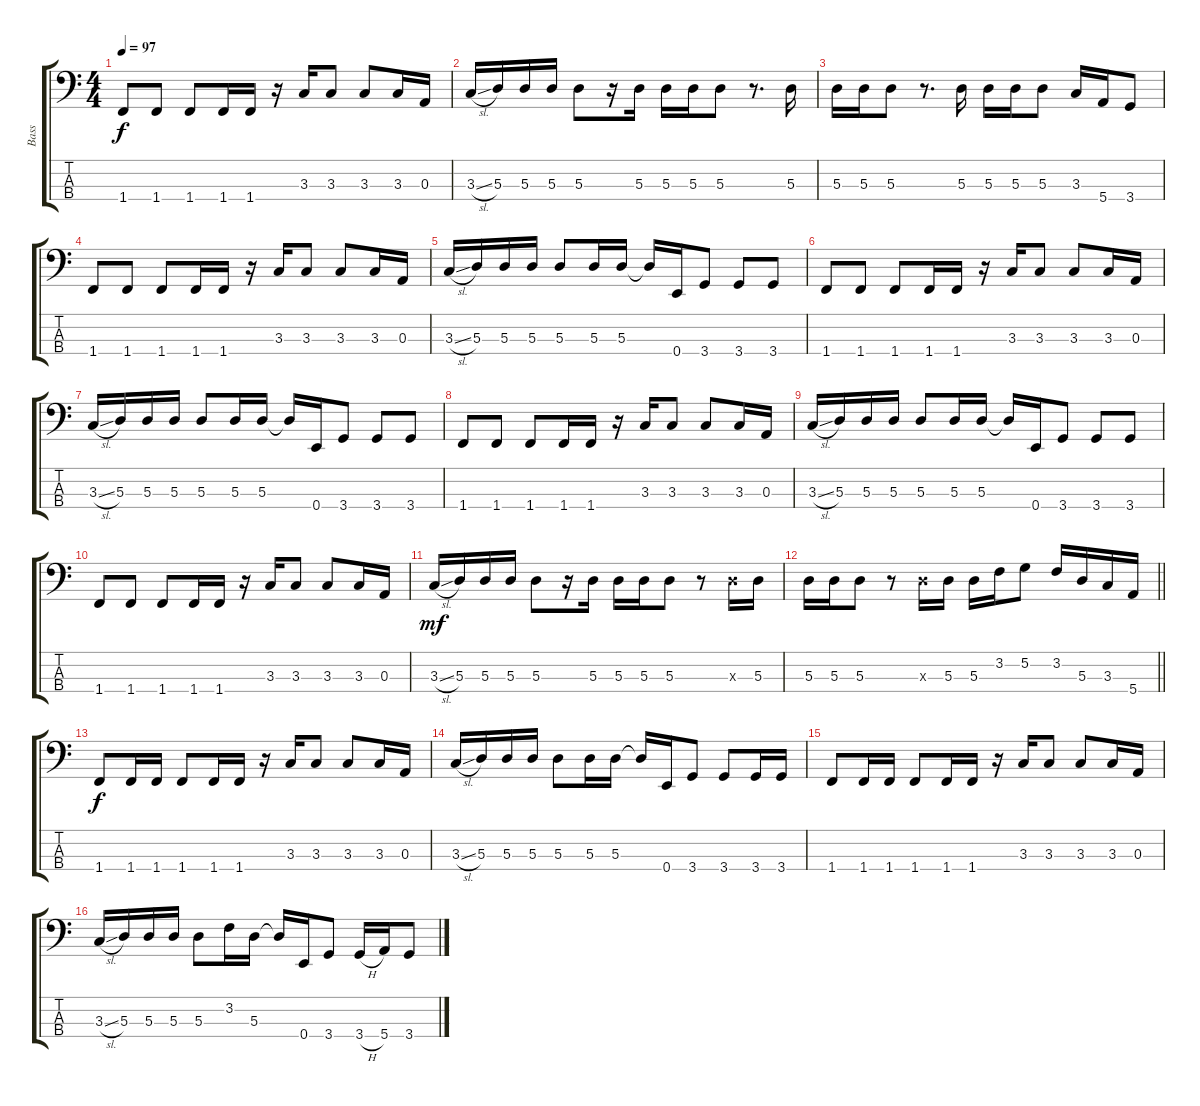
\track ("Bass" "Bass") {instrument electricbassfinger}
\staff {score tabs}
\tuning (G2 D2 A1 E1) {hide}
\ts (4 4)
\tempo 97
\clef f4
\ks aminor
1.4.8{dy f} 1.4.8 1.4.8 1.4.16 1.4.16 r.16 3.3.16 3.3.8 3.3.8 3.3.16 0.3.16 |
3.3{sl}.16 5.3.16 5.3.16 5.3.16 5.3.8 r.16 5.3.16 5.3.16 5.3.16 5.3.8 r.8{d} 5.3.16 |
5.3.16 5.3.16 5.3.8 r.8{d} 5.3.16 5.3.16 5.3.16 5.3.8 3.3.16 5.4.16 3.4.8 |
1.4.8 1.4.8 1.4.8 1.4.16 1.4.16 r.16 3.3.16 3.3.8 3.3.8 3.3.16 0.3.16 |
3.3{sl}.16{beam Up} 5.3.16{beam Up} 5.3.16{beam Up} 5.3.16{beam Up} 5.3.8{beam Up} 5.3.16{beam Up} 5.3.16{beam Up} 5.3{t}.16 0.4.16 3.4.8 3.4.8 3.4.8 |
1.4.8 1.4.8 1.4.8 1.4.16 1.4.16 r.16 3.3.16 3.3.8 3.3.8 3.3.16 0.3.16 |
3.3{sl}.16{beam Up} 5.3.16{beam Up} 5.3.16{beam Up} 5.3.16{beam Up} 5.3.8{beam Up} 5.3.16{beam Up} 5.3.16{beam Up} 5.3{t}.16 0.4.16 3.4.8 3.4.8 3.4.8 |
1.4.8 1.4.8 1.4.8 1.4.16 1.4.16 r.16 3.3.16 3.3.8 3.3.8 3.3.16 0.3.16 |
3.3{sl}.16{beam Up} 5.3.16{beam Up} 5.3.16{beam Up} 5.3.16{beam Up} 5.3.8{beam Up} 5.3.16{beam Up} 5.3.16{beam Up} 5.3{t}.16 0.4.16 3.4.8 3.4.8 3.4.8 |
1.4.8 1.4.8 1.4.8 1.4.16 1.4.16 r.16 3.3.16 3.3.8 3.3.8 3.3.16 0.3.16 |
3.3{sl}.16{dy mf} 5.3.16 5.3.16 5.3.16 5.3.8 r.16 5.3.16 5.3.16 5.3.16 5.3.8 r.8 5.3{x}.16 5.3.16 |
\barLineRight lightlight
5.3.16 5.3.16 5.3.8 r.8 5.3{x}.16 5.3.16 5.3.16 3.2.16 5.2.8 3.2.16 5.3.16 3.3.16 5.4.16 |
1.4.8{dy f} 1.4.16 1.4.16 1.4.8 1.4.16 1.4.16 r.16 3.3.16 3.3.8 3.3.8 3.3.16 0.3.16 |
3.3{sl}.16 5.3.16 5.3.16 5.3.16 5.3.8 5.3.16 5.3.16 5.3{t}.16 0.4.16 3.4.8 3.4.8 3.4.16 3.4.16 |
1.4.8 1.4.16 1.4.16 1.4.8 1.4.16 1.4.16 r.16 3.3.16 3.3.8 3.3.8 3.3.16 0.3.16 |
3.3{sl}.16 5.3.16 5.3.16 5.3.16 5.3.8 3.2.16 5.3.16 5.3{t}.16 0.4.16 3.4.8 3.4{h}.16 5.4.16 3.4.8
